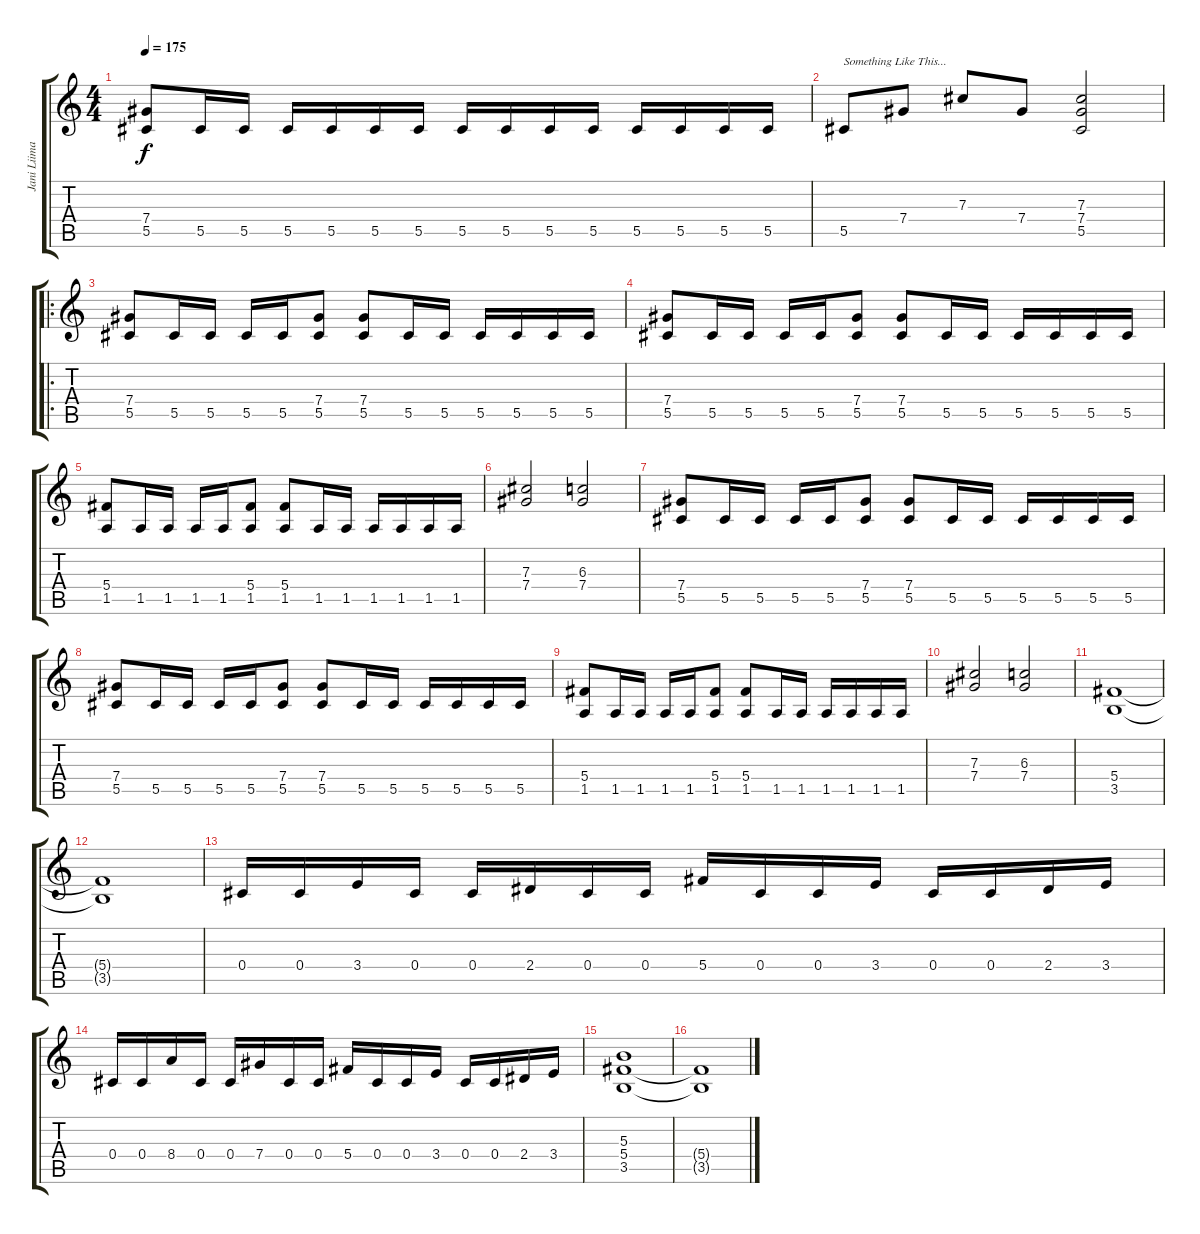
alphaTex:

\track ("Jani Liimatainen" "Jani Liima") {instrument distortionguitar}
\staff {score tabs}
\tuning (Eb4 Bb3 Gb3 Db3 Ab2 Eb2) {hide}
\ts (4 4)
\tempo 175
\clef g2
\ks c
(7.4 5.5).8{dy f} 5.5.16 5.5.16 5.5.16 5.5.16 5.5.16 5.5.16 5.5.16 5.5.16 5.5.16 5.5.16 5.5.16 5.5.16 5.5.16 5.5.16 |
5.5.8{txt "Something Like This..."} 7.4.8 7.3.8 7.4.8 (7.3 7.4 5.5).2 |
\ro
(7.4 5.5).8 5.5.16 5.5.16 5.5.16 5.5.16 (7.4 5.5).8 (7.4 5.5).8 5.5.16 5.5.16 5.5.16 5.5.16 5.5.16 5.5.16 |
(7.4 5.5).8 5.5.16 5.5.16 5.5.16 5.5.16 (7.4 5.5).8 (7.4 5.5).8 5.5.16 5.5.16 5.5.16 5.5.16 5.5.16 5.5.16 |
(5.4 1.5).8 1.5.16 1.5.16 1.5.16 1.5.16 (5.4 1.5).8 (5.4 1.5).8 1.5.16 1.5.16 1.5.16 1.5.16 1.5.16 1.5.16 |
(7.3 7.4).2 (6.3 7.4).2 |
(7.4 5.5).8 5.5.16 5.5.16 5.5.16 5.5.16 (7.4 5.5).8 (7.4 5.5).8 5.5.16 5.5.16 5.5.16 5.5.16 5.5.16 5.5.16 |
(7.4 5.5).8 5.5.16 5.5.16 5.5.16 5.5.16 (7.4 5.5).8 (7.4 5.5).8 5.5.16 5.5.16 5.5.16 5.5.16 5.5.16 5.5.16 |
(5.4 1.5).8 1.5.16 1.5.16 1.5.16 1.5.16 (5.4 1.5).8 (5.4 1.5).8 1.5.16 1.5.16 1.5.16 1.5.16 1.5.16 1.5.16 |
(7.3 7.4).2 (6.3 7.4).2 |
(5.4 3.5).1 |
(5.4{t} 3.5{t}).1 |
0.4.16 0.4.16 3.4.16 0.4.16 0.4.16 2.4.16 0.4.16 0.4.16 5.4.16 0.4.16 0.4.16 3.4.16 0.4.16 0.4.16 2.4.16 3.4.16 |
0.4.16 0.4.16 8.4.16 0.4.16 0.4.16 7.4.16 0.4.16 0.4.16 5.4.16 0.4.16 0.4.16 3.4.16 0.4.16 0.4.16 2.4.16 3.4.16 |
(5.3 5.4 3.5).1 |
(5.4{t} 3.5{t}).1
